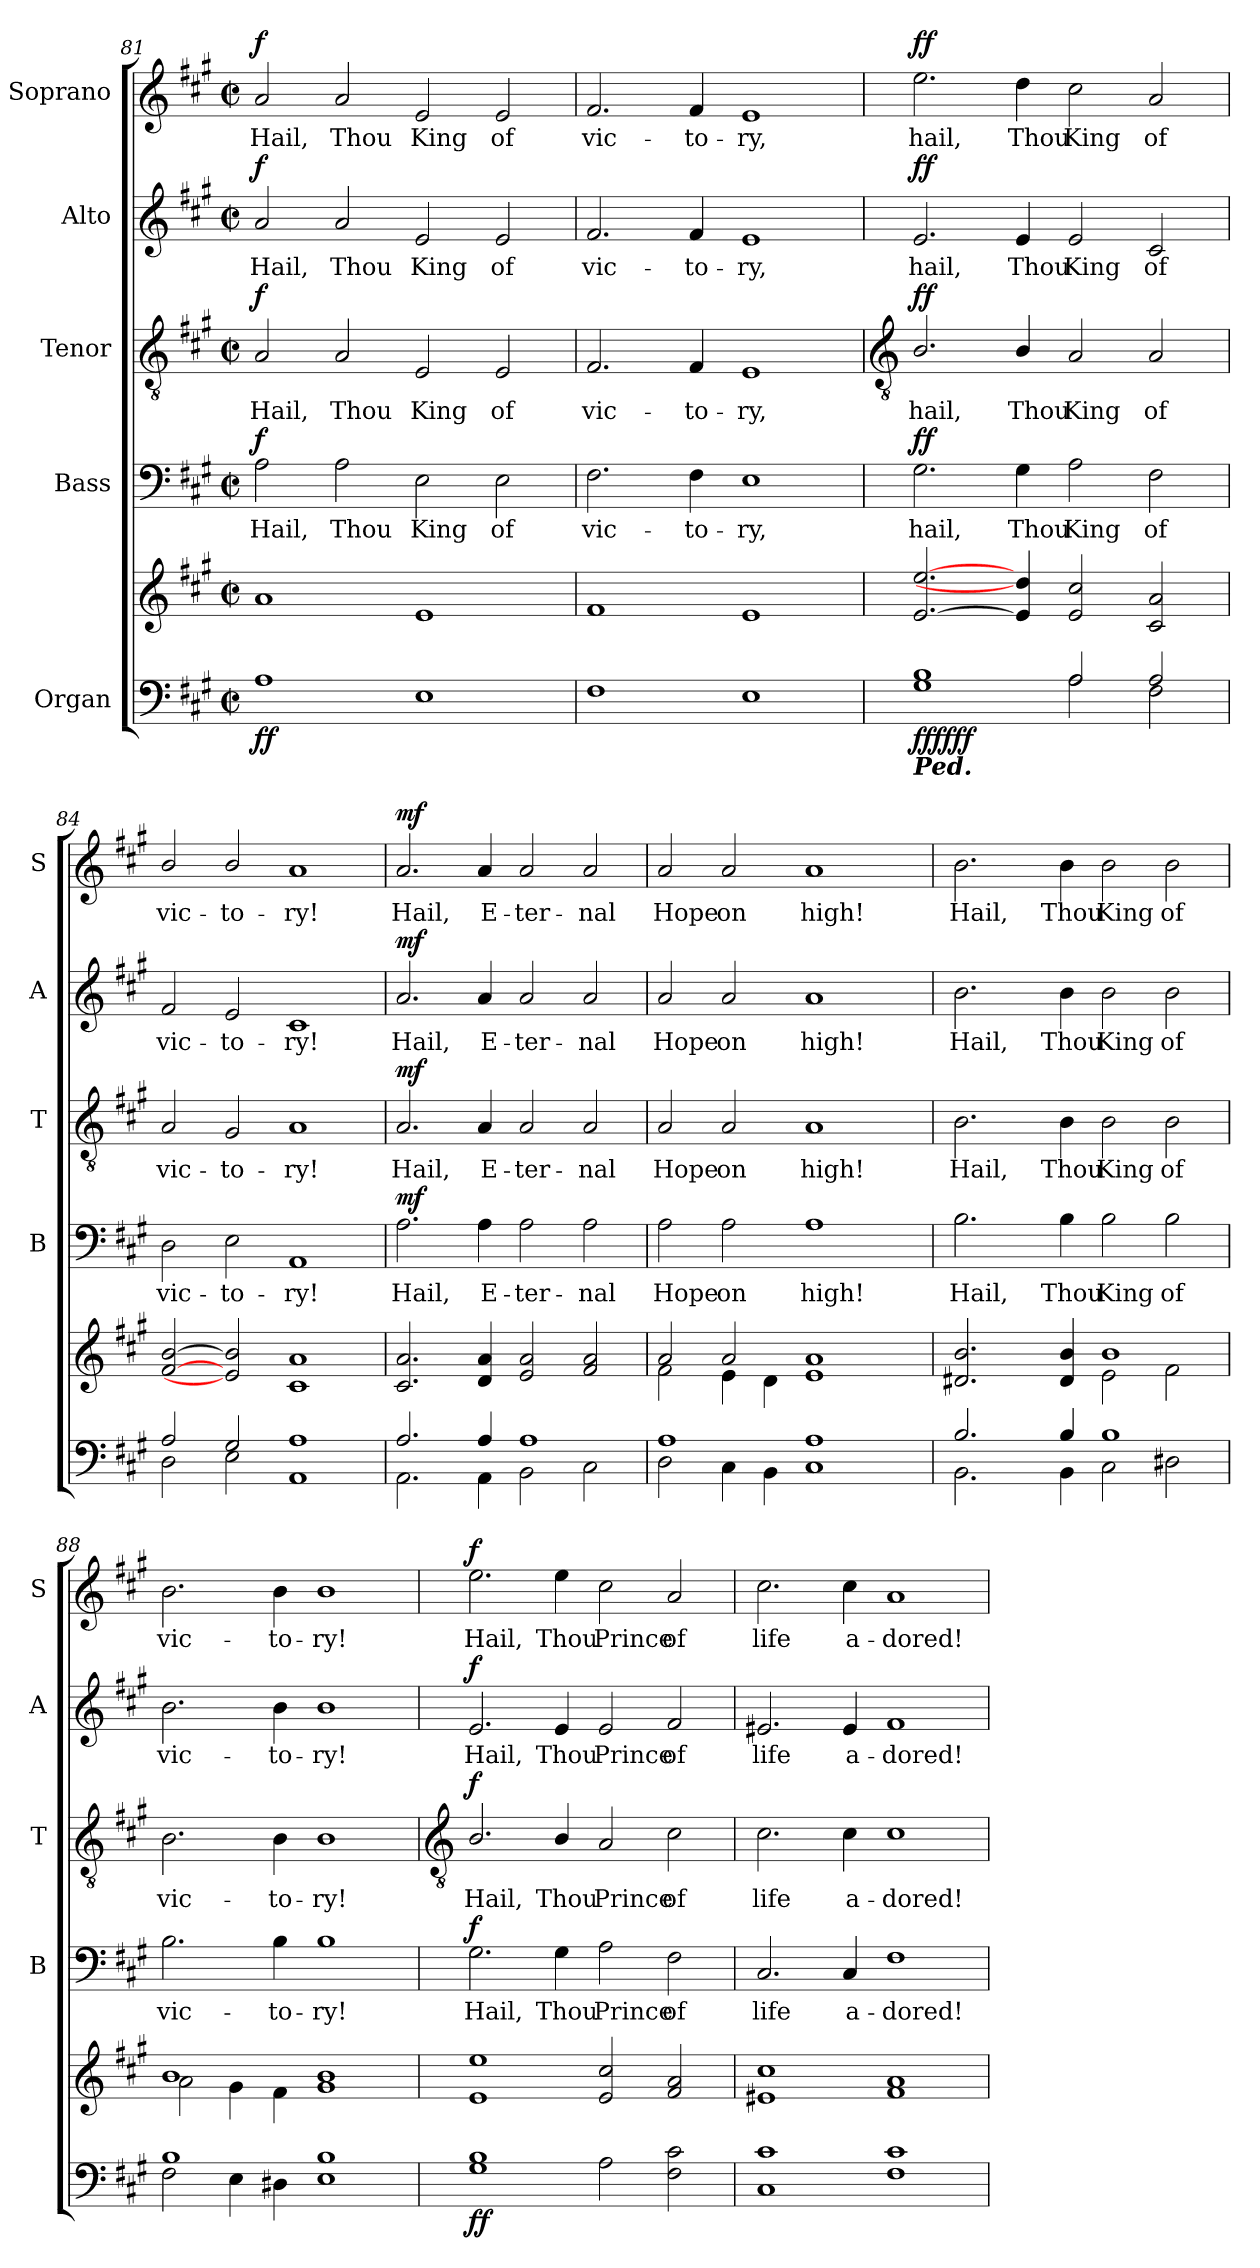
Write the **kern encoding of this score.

**kern	**kern	**dynam	**kern	**text	**dynam	**kern	**text	**dynam	**kern	**text	**dynam	**kern	**text	**dynam
*part5	*part5	*part5	*part4	*part4	*part4	*part3	*part3	*part3	*part2	*part2	*part2	*part1	*part1	*part1
*staff6	*staff5	*staff5/6	*staff4	*staff4	*staff4	*staff3	*staff3	*staff3	*staff2	*staff2	*staff2	*staff1	*staff1	*staff1
*I"Organ	*	*	*I"Bass	*	*	*I"Tenor	*	*	*I"Alto	*	*	*I"Soprano	*	*
*	*	*	*I'B	*	*	*I'T	*	*	*I'A	*	*	*I'S	*	*
*clefF4	*clefG2	*	*clefF4	*	*	*clefGv2	*	*	*clefG2	*	*	*clefG2	*	*
*k[f#c#g#]	*k[f#c#g#]	*	*k[f#c#g#]	*	*	*k[f#c#g#]	*	*	*k[f#c#g#]	*	*	*k[f#c#g#]	*	*
*A:	*A:	*	*A:	*	*	*A:	*	*	*A:	*	*	*A:	*	*
*M4/2	*M4/2	*	*M4/2	*	*	*M4/2	*	*	*M4/2	*	*	*M4/2	*	*
*met(c|)	*met(c|)	*	*met(c|)	*	*	*met(c|)	*	*	*met(c|)	*	*	*met(c|)	*	*
=81	=81	=81	=81	=81	=81	=81	=81	=81	=81	=81	=81	=81	=81	=81
!	!	!LO:DY:b=2	!	!LO:LY:b	!	!	!LO:LY:b	!	!	!LO:LY:b	!	!	!LO:LY:b	!
!	!	!LO:DY:n=1:b	!	!	!LO:DY:b	!	!	!LO:DY:b	!	!	!LO:DY:b	!	!	!LO:DY:b
1A	1a	f f	2A	Hail,	f	2A	Hail,	f	2a	Hail,	f	2a	Hail,	f
!	!	!	!	!LO:LY:b	!	!	!LO:LY:b	!	!	!LO:LY:b	!	!	!LO:LY:b	!
.	.	.	2A	Thou	.	2A	Thou	.	2a	Thou	.	2a	Thou	.
!	!	!	!	!LO:LY:b	!	!	!LO:LY:b	!	!	!LO:LY:b	!	!	!LO:LY:b	!
1E	1e	.	2E	King	.	2E	King	.	2e	King	.	2e	King	.
!	!	!	!	!LO:LY:b	!	!	!LO:LY:b	!	!	!LO:LY:b	!	!	!LO:LY:b	!
.	.	.	2E	of	.	2E	of	.	2e	of	.	2e	of	.
=82	=82	=82	=82	=82	=82	=82	=82	=82	=82	=82	=82	=82	=82	=82
!	!	!	!	!LO:LY:b	!	!	!LO:LY:b	!	!	!LO:LY:b	!	!	!LO:LY:b	!
1F#	1f#	.	2.F#	vic-	.	2.F#	vic-	.	2.f#	vic-	.	2.f#	vic-	.
!	!	!	!	!LO:LY:b	!	!	!LO:LY:b	!	!	!LO:LY:b	!	!	!LO:LY:b	!
.	.	.	4F#	-to-	.	4F#	-to-	.	4f#	-to-	.	4f#	-to-	.
!	!	!	!	!LO:LY:b	!	!	!LO:LY:b	!	!	!LO:LY:b	!	!	!LO:LY:b	!
1E	1e	.	1E	-ry,	.	1E	-ry,	.	1e	-ry,	.	1e	-ry,	.
!!LO:LB:g=z
=83	=83	=83	=83	=83	=83	=83	=83	=83	=83	=83	=83	=83	=83	=83
*	*	*	*	*	*	*clefGv2	*	*	*	*	*	*	*	*
*^	*^	*	*	*	*	*	*	*	*	*	*	*	*	*
!LO:TX:b:Bi:t=Ped.	!	!	!	!	!	!	!	!	!	!	!	!	!	!	!	!
!	!	!	!	!LO:DY:b=2	!	!LO:LY:b	!	!	!LO:LY:b	!	!	!LO:LY:b	!	!	!LO:LY:b	!
!	!	!	!	!LO:DY:n=1:b=2	!	!	!	!	!	!	!	!	!	!	!	!
!	!	!	!	!LO:DY:n=2:b	!	!	!LO:DY:b	!	!	!LO:DY:b	!	!	!LO:DY:b	!	!	!LO:DY:b
1B/	1G#\	[2.e [2.ee	0ryy	ff ff ff	2.G#	hail,	ff	2.B/	hail,	ff	2.e	hail,	ff	2.ee	hail,	ff
!	!	!	!	!	!	!LO:LY:b	!	!	!LO:LY:b	!	!	!LO:LY:b	!	!	!LO:LY:b	!
.	.	4e] 4dd]	.	.	4G#	Thou	.	4B/	Thou	.	4e	Thou	.	4dd	Thou	.
!	!	!	!	!	!	!LO:LY:b	!	!	!LO:LY:b	!	!	!LO:LY:b	!	!	!LO:LY:b	!
2A/	2A\	2e 2cc#	.	.	2A	King	.	2A	King	.	2e	King	.	2cc#	King	.
!	!	!	!	!	!	!LO:LY:b	!	!	!LO:LY:b	!	!	!LO:LY:b	!	!	!LO:LY:b	!
2A/	2F#\	2c# 2a	.	.	2F#	of	.	2A	of	.	2c#	of	.	2a	of	.
=84	=84	=84	=84	=84	=84	=84	=84	=84	=84	=84	=84	=84	=84	=84	=84	=84
!	!	!	!	!	!	!LO:LY:b	!	!	!LO:LY:b	!	!	!LO:LY:b	!	!	!LO:LY:b	!
2A/	2D\	[2f#/ [2b/	0ryy	.	2D\	vic-	.	2A/	vic-	.	2f#/	vic-	.	2b/	vic-	.
!	!	!	!	!	!	!LO:LY:b	!	!	!LO:LY:b	!	!	!LO:LY:b	!	!	!LO:LY:b	!
2G#/	2E\	2e/] 2b/]	.	.	2E\	-to-	.	2G#/	-to-	.	2e/	-to-	.	2b/	-to-	.
!	!	!	!	!	!	!LO:LY:b	!	!	!LO:LY:b	!	!	!LO:LY:b	!	!	!LO:LY:b	!
1A/	1AA\	1c# 1a	.	.	1AA	-ry!	.	1A	-ry!	.	1c#	-ry!	.	1a	-ry!	.
=85	=85	=85	=85	=85	=85	=85	=85	=85	=85	=85	=85	=85	=85	=85	=85	=85
!	!	!	!	!LO:DY:b=2	!	!LO:LY:b	!	!	!LO:LY:b	!	!	!LO:LY:b	!	!	!LO:LY:b	!
!	!	!	!	!LO:DY:n=1:b=2	!	!	!	!	!	!	!	!	!	!	!	!
!	!	!	!	!LO:DY:n=2:b	!	!	!LO:DY:b	!	!	!LO:DY:b	!	!	!LO:DY:b	!	!	!LO:DY:b
2.A/	2.AA\	2.c# 2.a	0ryy	mf mf mf	2.A	Hail,	mf	2.A	Hail,	mf	2.a	Hail,	mf	2.a	Hail,	mf
!	!	!	!	!	!	!LO:LY:b	!	!	!LO:LY:b	!	!	!LO:LY:b	!	!	!LO:LY:b	!
4A/	4AA\	4d 4a	.	.	4A	E-	.	4A	E-	.	4a	E-	.	4a	E-	.
!	!	!	!	!	!	!LO:LY:b	!	!	!LO:LY:b	!	!	!LO:LY:b	!	!	!LO:LY:b	!
1A/	2BB\	2e 2a	.	.	2A	-ter-	.	2A	-ter-	.	2a	-ter-	.	2a	-ter-	.
!	!	!	!	!	!	!LO:LY:b	!	!	!LO:LY:b	!	!	!LO:LY:b	!	!	!LO:LY:b	!
.	2C#\	2f# 2a	.	.	2A	-nal	.	2A	-nal	.	2a	-nal	.	2a	-nal	.
=86	=86	=86	=86	=86	=86	=86	=86	=86	=86	=86	=86	=86	=86	=86	=86	=86
!	!	!	!	!	!	!LO:LY:b	!	!	!LO:LY:b	!	!	!LO:LY:b	!	!	!LO:LY:b	!
1A/	2D\	2a	2f#\	.	2A	Hope	.	2A	Hope	.	2a	Hope	.	2a	Hope	.
!	!	!	!	!	!	!LO:LY:b	!	!	!LO:LY:b	!	!	!LO:LY:b	!	!	!LO:LY:b	!
.	4C#\	2a	4e\	.	2A	on	.	2A	on	.	2a	on	.	2a	on	.
.	4BB\	.	4d\	.	.	.	.	.	.	.	.	.	.	.	.	.
!	!	!	!	!	!	!LO:LY:b	!	!	!LO:LY:b	!	!	!LO:LY:b	!	!	!LO:LY:b	!
1A/	1C#\	1e 1a	2ryy	.	1A	high!	.	1A	high!	.	1a	high!	.	1a	high!	.
.	.	.	2ryy	.	.	.	.	.	.	.	.	.	.	.	.	.
=87	=87	=87	=87	=87	=87	=87	=87	=87	=87	=87	=87	=87	=87	=87	=87	=87
!	!	!	!	!	!	!LO:LY:b	!	!	!LO:LY:b	!	!	!LO:LY:b	!	!	!LO:LY:b	!
2.B/	2.BB\	2.d#X 2.b	2ryy	.	2.B	Hail,	.	2.B	Hail,	.	2.b	Hail,	.	2.b	Hail,	.
.	.	.	2ryy	.	.	.	.	.	.	.	.	.	.	.	.	.
!	!	!	!	!	!	!LO:LY:b	!	!	!LO:LY:b	!	!	!LO:LY:b	!	!	!LO:LY:b	!
4B/	4BB\	4d# 4b	.	.	4B	Thou	.	4B	Thou	.	4b	Thou	.	4b	Thou	.
!	!	!	!	!	!	!LO:LY:b	!	!	!LO:LY:b	!	!	!LO:LY:b	!	!	!LO:LY:b	!
1B/	2C#\	1b	2e\	.	2B	King	.	2B	King	.	2b	King	.	2b	King	.
!	!	!	!	!	!	!LO:LY:b	!	!	!LO:LY:b	!	!	!LO:LY:b	!	!	!LO:LY:b	!
.	2D#X\	.	2f#\	.	2B	of	.	2B	of	.	2b	of	.	2b	of	.
=88	=88	=88	=88	=88	=88	=88	=88	=88	=88	=88	=88	=88	=88	=88	=88	=88
!	!	!	!	!	!	!LO:LY:b	!	!	!LO:LY:b	!	!	!LO:LY:b	!	!	!LO:LY:b	!
1B/	2F#\	1b	2a\	.	2.B	vic-	.	2.B	vic-	.	2.b	vic-	.	2.b	vic-	.
.	4E\	.	4g#\	.	.	.	.	.	.	.	.	.	.	.	.	.
!	!	!	!	!	!	!LO:LY:b	!	!	!LO:LY:b	!	!	!LO:LY:b	!	!	!LO:LY:b	!
.	4D#X\	.	4f#\	.	4B	-to-	.	4B	-to-	.	4b	-to-	.	4b	-to-	.
!	!	!	!	!	!	!LO:LY:b	!	!	!LO:LY:b	!	!	!LO:LY:b	!	!	!LO:LY:b	!
1B/	1E\	1b	1g#\	.	1B	-ry!	.	1B	-ry!	.	1b	-ry!	.	1b	-ry!	.
*v	*v	*	*	*	*	*	*	*	*	*	*	*	*	*	*	*
*	*v	*v	*	*	*	*	*	*	*	*	*	*	*	*	*
!!LO:LB:g=z
=89	=89	=89	=89	=89	=89	=89	=89	=89	=89	=89	=89	=89	=89	=89
*	*	*	*	*	*	*clefGv2	*	*	*	*	*	*	*	*
*^	*^	*	*	*	*	*	*	*	*	*	*	*	*	*
!	!	!	!	!LO:DY:b=2	!	!LO:LY:b	!	!	!LO:LY:b	!	!	!LO:LY:b	!	!	!LO:LY:b	!
!	!	!	!	!LO:DY:n=1:b	!	!	!LO:DY:b	!	!	!LO:DY:b	!	!	!LO:DY:b	!	!	!LO:DY:b
*v	*v	*	*	*	*	*	*	*	*	*	*	*	*	*	*	*
*	*v	*v	*	*	*	*	*	*	*	*	*	*	*	*	*
1G# 1B	1e 1ee	f f	2.G#	Hail,	f	2.B/	Hail,	f	2.e	Hail,	f	2.ee	Hail,	f
!	!	!	!	!LO:LY:b	!	!	!LO:LY:b	!	!	!LO:LY:b	!	!	!LO:LY:b	!
.	.	.	4G#	Thou	.	4B/	Thou	.	4e	Thou	.	4ee	Thou	.
!	!	!	!	!LO:LY:b	!	!	!LO:LY:b	!	!	!LO:LY:b	!	!	!LO:LY:b	!
2A	2e 2cc#	.	2A	Prince	.	2A	Prince	.	2e	Prince	.	2cc#	Prince	.
!	!	!	!	!LO:LY:b	!	!	!LO:LY:b	!	!	!LO:LY:b	!	!	!LO:LY:b	!
2F# 2c#	2f# 2a	.	2F#	of	.	2c#	of	.	2f#	of	.	2a	of	.
=90	=90	=90	=90	=90	=90	=90	=90	=90	=90	=90	=90	=90	=90	=90
!	!	!	!	!LO:LY:b	!	!	!LO:LY:b	!	!	!LO:LY:b	!	!	!LO:LY:b	!
1C# 1c#	1e#X 1cc#	.	2.C#	life	.	2.c#	life	.	2.e#X	life	.	2.cc#	life	.
!	!	!	!	!LO:LY:b	!	!	!LO:LY:b	!	!	!LO:LY:b	!	!	!LO:LY:b	!
.	.	.	4C#	a-	.	4c#	a-	.	4e#	a-	.	4cc#	a-	.
!	!	!	!	!LO:LY:b	!	!	!LO:LY:b	!	!	!LO:LY:b	!	!	!LO:LY:b	!
1F# 1c#	1f# 1a	.	1F#	-dored!	.	1c#	-dored!	.	1f#	-dored!	.	1a	-dored!	.
=	=	=	=	=	=	=	=	=	=	=	=	=	=	=
*-	*-	*-	*-	*-	*-	*-	*-	*-	*-	*-	*-	*-	*-	*-
